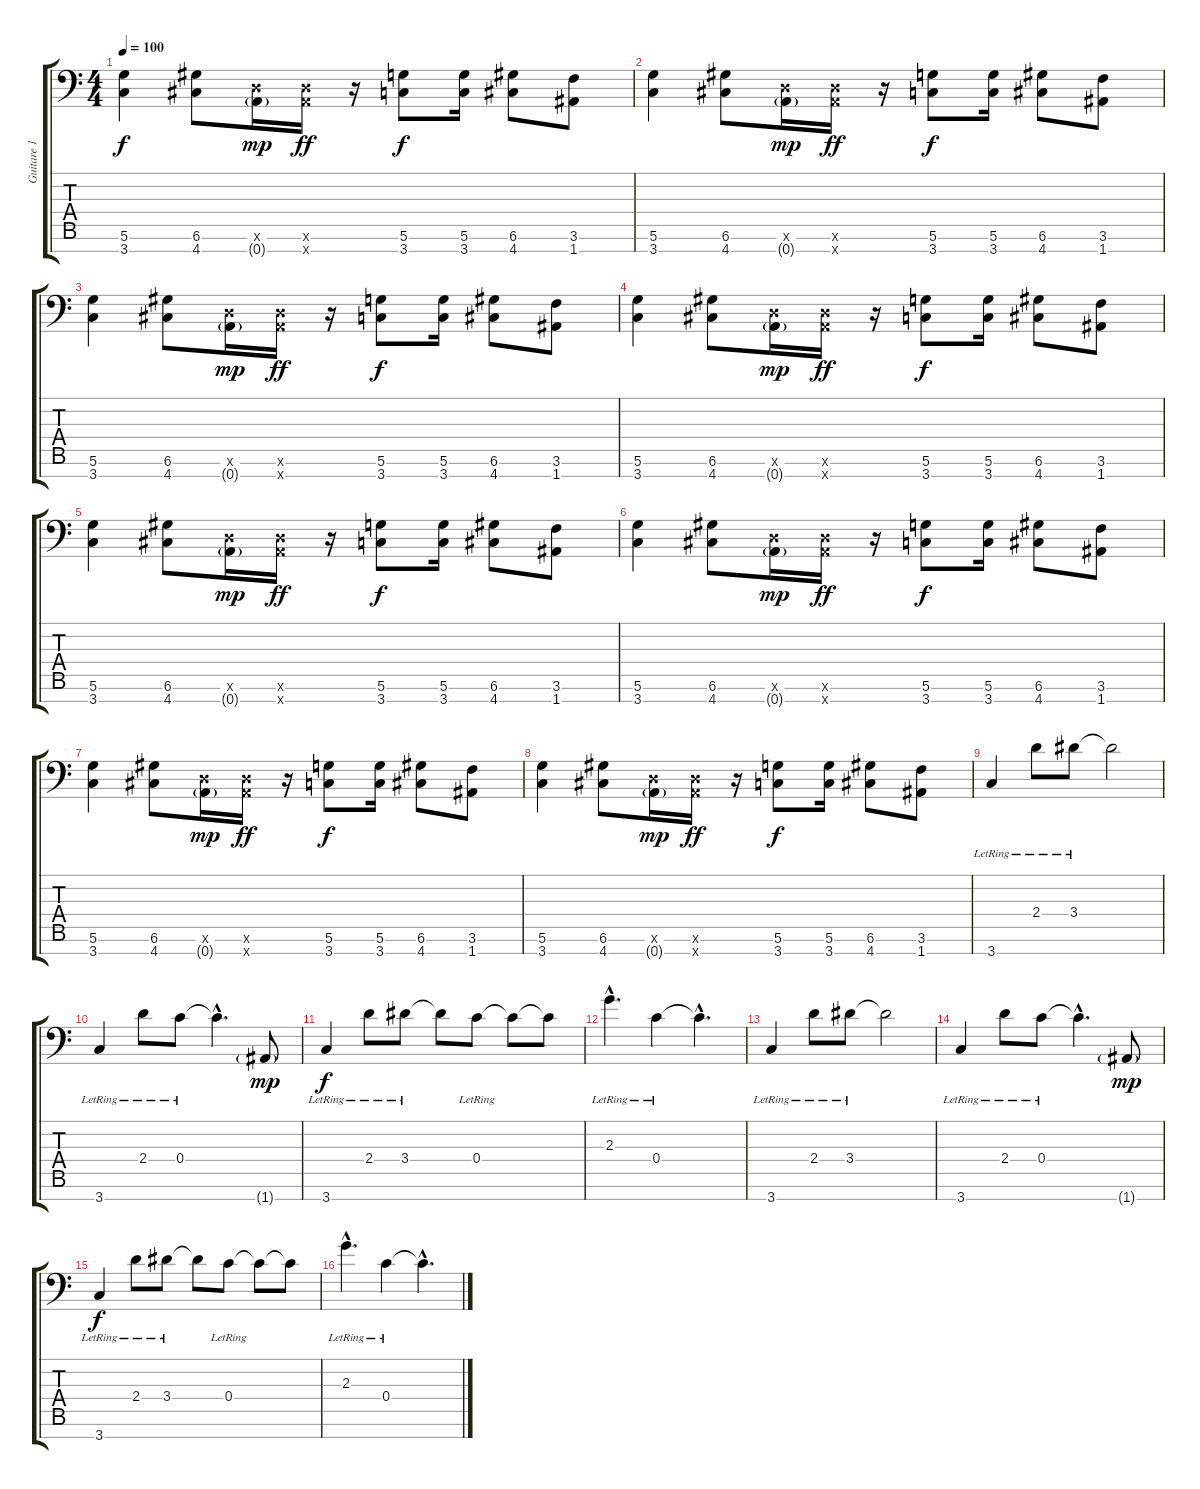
\track ("Guitare 1" "Guitare 1") {instrument overdrivenguitar}
\staff {score tabs}
\tuning (D4 A3 F3 C3 G2 D2 A1) {hide}
\ts (4 4)
\tempo 100
\clef f4
\ks c
(5.6 3.7).4{dy f volume 16 instrument overdrivenguitar} (6.6 4.7).8 (0.6{x} 0.7{g}).16{dy mp} (0.6{x} 0.7{x}).16{dy ff} r.16 (5.6 3.7).8{dy f} (5.6 3.7).16 (6.6 4.7).8 (3.6 1.7).8 |
(5.6 3.7).4 (6.6 4.7).8 (0.6{x} 0.7{g}).16{dy mp} (0.6{x} 0.7{x}).16{dy ff} r.16 (5.6 3.7).8{dy f} (5.6 3.7).16 (6.6 4.7).8 (3.6 1.7).8 |
(5.6 3.7).4 (6.6 4.7).8 (0.6{x} 0.7{g}).16{dy mp} (0.6{x} 0.7{x}).16{dy ff} r.16 (5.6 3.7).8{dy f} (5.6 3.7).16 (6.6 4.7).8 (3.6 1.7).8 |
(5.6 3.7).4 (6.6 4.7).8 (0.6{x} 0.7{g}).16{dy mp} (0.6{x} 0.7{x}).16{dy ff} r.16 (5.6 3.7).8{dy f} (5.6 3.7).16 (6.6 4.7).8 (3.6 1.7).8 |
(5.6 3.7).4 (6.6 4.7).8 (0.6{x} 0.7{g}).16{dy mp} (0.6{x} 0.7{x}).16{dy ff} r.16 (5.6 3.7).8{dy f} (5.6 3.7).16 (6.6 4.7).8 (3.6 1.7).8 |
(5.6 3.7).4 (6.6 4.7).8 (0.6{x} 0.7{g}).16{dy mp} (0.6{x} 0.7{x}).16{dy ff} r.16 (5.6 3.7).8{dy f} (5.6 3.7).16 (6.6 4.7).8 (3.6 1.7).8 |
(5.6 3.7).4 (6.6 4.7).8 (0.6{x} 0.7{g}).16{dy mp} (0.6{x} 0.7{x}).16{dy ff} r.16 (5.6 3.7).8{dy f} (5.6 3.7).16 (6.6 4.7).8 (3.6 1.7).8 |
(5.6 3.7).4 (6.6 4.7).8 (0.6{x} 0.7{g}).16{dy mp} (0.6{x} 0.7{x}).16{dy ff} r.16 (5.6 3.7).8{dy f} (5.6 3.7).16 (6.6 4.7).8 (3.6 1.7).8 |
3.7{lr}.4{volume 13 instrument electricguitarclean} 2.4{lr}.8 3.4{lr}.8 3.4{t}.2 |
3.7{lr}.4 2.4{lr}.8 0.4{lr}.8 0.4{hac t}.4{d} 1.7{g}.8{dy mp} |
3.7{lr}.4{dy f} 2.4{lr}.8 3.4{lr}.8 3.4{t}.8 0.4{lr}.8 0.4{t}.8 0.4{t}.8 |
2.3{hac lr}.4{d} 0.4{lr}.4 0.4{hac t}.4{d} |
3.7{lr}.4 2.4{lr}.8 3.4{lr}.8 3.4{t}.2 |
3.7{lr}.4 2.4{lr}.8 0.4{lr}.8 0.4{hac t}.4{d} 1.7{g}.8{dy mp} |
3.7{lr}.4{dy f} 2.4{lr}.8 3.4{lr}.8 3.4{t}.8 0.4{lr}.8 0.4{t}.8 0.4{t}.8 |
2.3{hac lr}.4{d} 0.4{lr}.4 0.4{hac t}.4{d}
